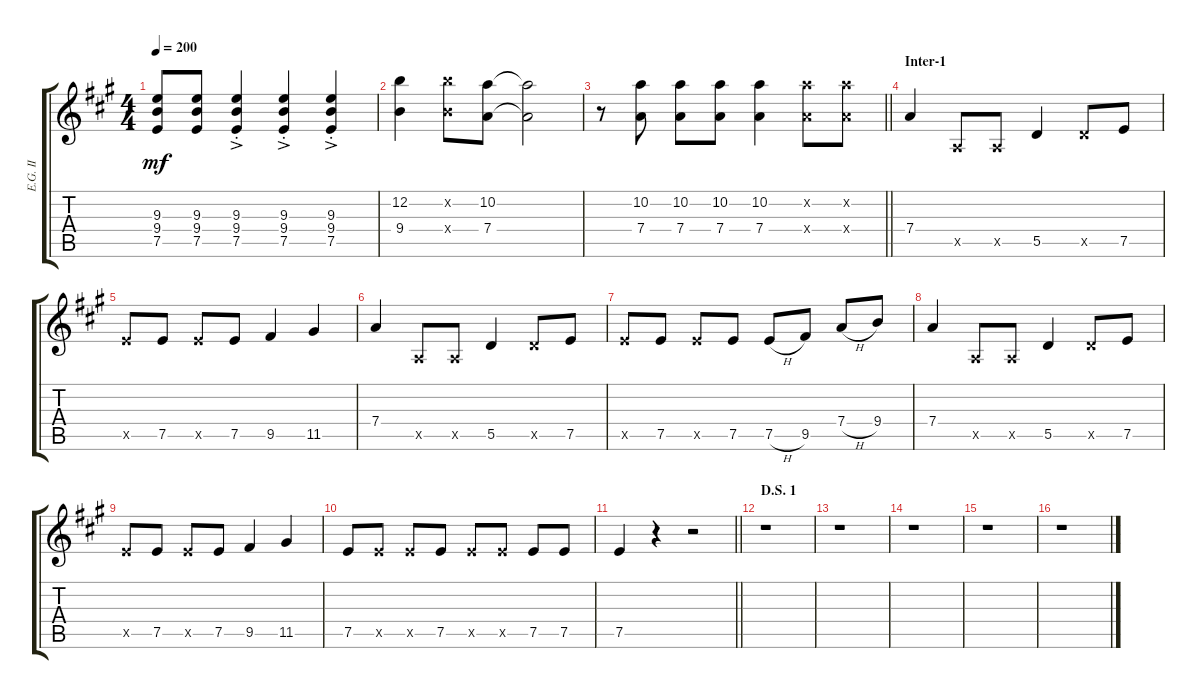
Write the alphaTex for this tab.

\track ("E.G. II" "E.G. II") {instrument overdrivenguitar}
\staff {score tabs}
\tuning (E4 B3 G3 D3 A2 E2) {hide}
\ts (4 4)
\tempo 200
\clef g2
\ks a
(9.3{t} 9.4{t} 7.5{t}).8{dy mf} (9.3 9.4 7.5).8 (9.3{ac st} 9.4{ac st} 7.5{ac st}).4 (9.3{ac st} 9.4{ac st} 7.5{ac st}).4 (9.3{ac st} 9.4{ac st} 7.5{ac st}).4 |
(12.2 9.4).4 (12.2{x} 9.4{x}).8 (10.2 7.4).8 (10.2{t} 7.4{t}).2 |
\barLineRight lightlight
r.8 (10.2 7.4).8 (10.2 7.4).8 (10.2 7.4).8 (10.2 7.4).4 (10.2{x} 7.4{x}).8 (10.2{x} 7.4{x}).8 |
\section ("" "Inter-1")
7.4.4 0.5{x}.8 0.5{x}.8 5.5.4 5.5{x}.8 7.5.8 |
7.5{x}.8 7.5.8 7.5{x}.8 7.5.8 9.5.4 11.5.4 |
7.4.4 0.5{x}.8 0.5{x}.8 5.5.4 5.5{x}.8 7.5.8 |
7.5{x}.8 7.5.8 7.5{x}.8 7.5.8 7.5{h}.8 9.5.8 7.4{h}.8 9.4.8 |
7.4.4 0.5{x}.8 0.5{x}.8 5.5.4 5.5{x}.8 7.5.8 |
7.5{x}.8 7.5.8 7.5{x}.8 7.5.8 9.5.4 11.5.4 |
7.5.8 7.5{x}.8 7.5{x}.8 7.5.8 7.5{x}.8 7.5{x}.8 7.5.8 7.5.8 |
\barLineRight lightlight
7.5.4 r.4 r.2 |
\section ("" "D.S. 1")
r.1 |
r.1 |
r.1 |
r.1 |
r.1
